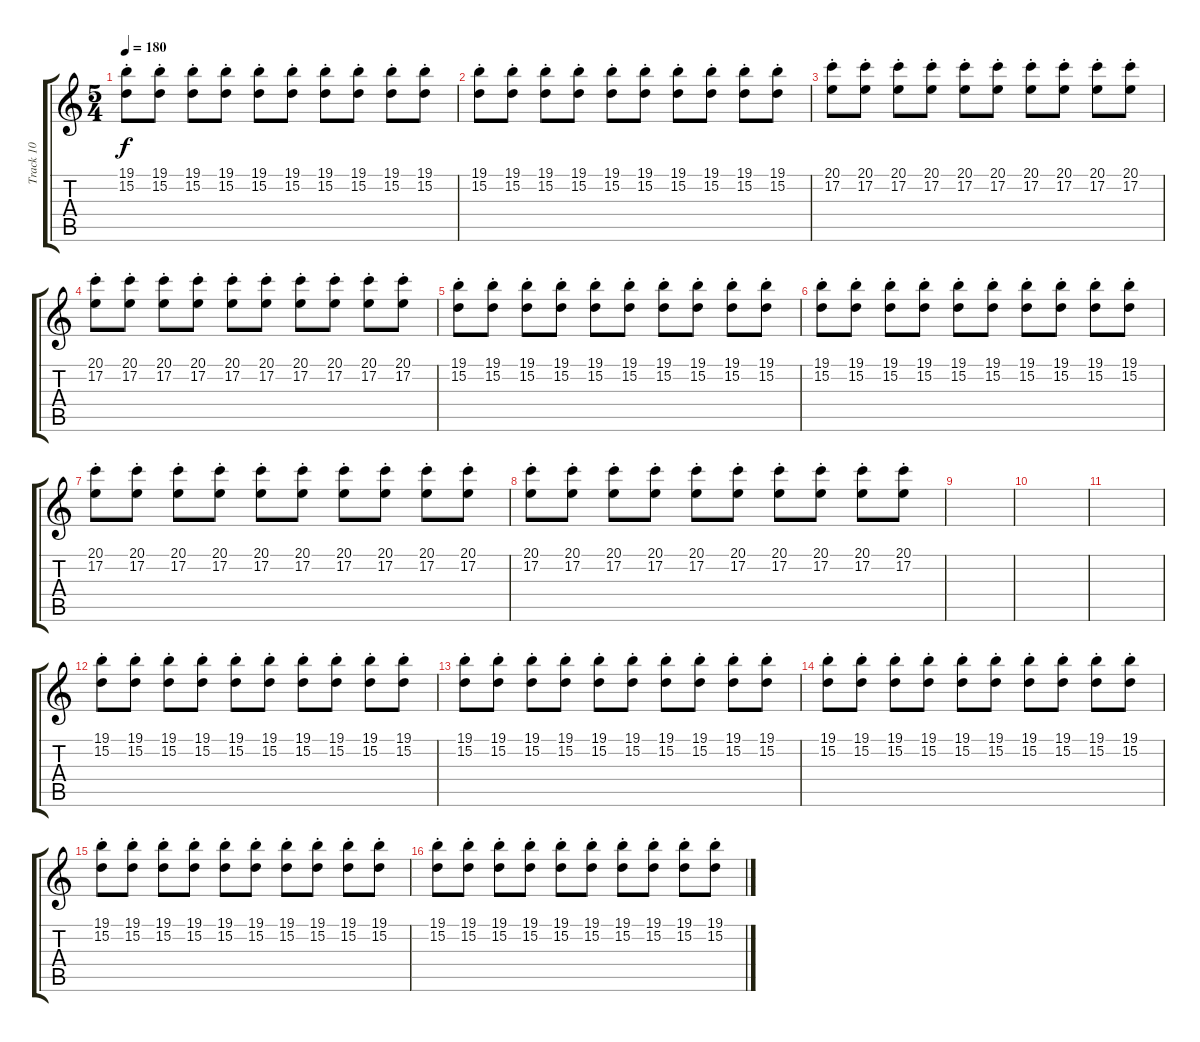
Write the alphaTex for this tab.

\track ("Track 10" "Track 10") {instrument violin}
\staff {score tabs}
\tuning (E4 B3 G3 D3 A2 E2) {hide}
\ts (5 4)
\tempo 180
\clef g2
\ks c
(19.1{st} 15.2{st}).8{dy f} (19.1{st} 15.2{st}).8 (19.1{st} 15.2{st}).8 (19.1{st} 15.2{st}).8 (19.1{st} 15.2{st}).8 (19.1{st} 15.2{st}).8 (19.1{st} 15.2{st}).8 (19.1{st} 15.2{st}).8 (19.1{st} 15.2{st}).8 (19.1{st} 15.2{st}).8 |
(19.1{st} 15.2{st}).8 (19.1{st} 15.2{st}).8 (19.1{st} 15.2{st}).8 (19.1{st} 15.2{st}).8 (19.1{st} 15.2{st}).8 (19.1{st} 15.2{st}).8 (19.1{st} 15.2{st}).8 (19.1{st} 15.2{st}).8 (19.1{st} 15.2{st}).8 (19.1{st} 15.2{st}).8 |
(20.1{st} 17.2{st}).8 (20.1{st} 17.2{st}).8 (20.1{st} 17.2{st}).8 (20.1{st} 17.2{st}).8 (20.1{st} 17.2{st}).8 (20.1{st} 17.2{st}).8 (20.1{st} 17.2{st}).8 (20.1{st} 17.2{st}).8 (20.1{st} 17.2{st}).8 (20.1{st} 17.2{st}).8 |
(20.1{st} 17.2{st}).8 (20.1{st} 17.2{st}).8 (20.1{st} 17.2{st}).8 (20.1{st} 17.2{st}).8 (20.1{st} 17.2{st}).8 (20.1{st} 17.2{st}).8 (20.1{st} 17.2{st}).8 (20.1{st} 17.2{st}).8 (20.1{st} 17.2{st}).8 (20.1{st} 17.2{st}).8 |
(19.1{st} 15.2{st}).8 (19.1{st} 15.2{st}).8 (19.1{st} 15.2{st}).8 (19.1{st} 15.2{st}).8 (19.1{st} 15.2{st}).8 (19.1{st} 15.2{st}).8 (19.1{st} 15.2{st}).8 (19.1{st} 15.2{st}).8 (19.1{st} 15.2{st}).8 (19.1{st} 15.2{st}).8 |
(19.1{st} 15.2{st}).8 (19.1{st} 15.2{st}).8 (19.1{st} 15.2{st}).8 (19.1{st} 15.2{st}).8 (19.1{st} 15.2{st}).8 (19.1{st} 15.2{st}).8 (19.1{st} 15.2{st}).8 (19.1{st} 15.2{st}).8 (19.1{st} 15.2{st}).8 (19.1{st} 15.2{st}).8 |
(20.1{st} 17.2{st}).8 (20.1{st} 17.2{st}).8 (20.1{st} 17.2{st}).8 (20.1{st} 17.2{st}).8 (20.1{st} 17.2{st}).8 (20.1{st} 17.2{st}).8 (20.1{st} 17.2{st}).8 (20.1{st} 17.2{st}).8 (20.1{st} 17.2{st}).8 (20.1{st} 17.2{st}).8 |
(20.1{st} 17.2{st}).8 (20.1{st} 17.2{st}).8 (20.1{st} 17.2{st}).8 (20.1{st} 17.2{st}).8 (20.1{st} 17.2{st}).8 (20.1{st} 17.2{st}).8 (20.1{st} 17.2{st}).8 (20.1{st} 17.2{st}).8 (20.1{st} 17.2{st}).8 (20.1{st} 17.2{st}).8 |
|
|
|
(19.1{st} 15.2{st}).8 (19.1{st} 15.2{st}).8 (19.1{st} 15.2{st}).8 (19.1{st} 15.2{st}).8 (19.1{st} 15.2{st}).8 (19.1{st} 15.2{st}).8 (19.1{st} 15.2{st}).8 (19.1{st} 15.2{st}).8 (19.1{st} 15.2{st}).8 (19.1{st} 15.2{st}).8 |
(19.1{st} 15.2{st}).8 (19.1{st} 15.2{st}).8 (19.1{st} 15.2{st}).8 (19.1{st} 15.2{st}).8 (19.1{st} 15.2{st}).8 (19.1{st} 15.2{st}).8 (19.1{st} 15.2{st}).8 (19.1{st} 15.2{st}).8 (19.1{st} 15.2{st}).8 (19.1{st} 15.2{st}).8 |
(19.1{st} 15.2{st}).8 (19.1{st} 15.2{st}).8 (19.1{st} 15.2{st}).8 (19.1{st} 15.2{st}).8 (19.1{st} 15.2{st}).8 (19.1{st} 15.2{st}).8 (19.1{st} 15.2{st}).8 (19.1{st} 15.2{st}).8 (19.1{st} 15.2{st}).8 (19.1{st} 15.2{st}).8 |
(19.1{st} 15.2{st}).8 (19.1{st} 15.2{st}).8 (19.1{st} 15.2{st}).8 (19.1{st} 15.2{st}).8 (19.1{st} 15.2{st}).8 (19.1{st} 15.2{st}).8 (19.1{st} 15.2{st}).8 (19.1{st} 15.2{st}).8 (19.1{st} 15.2{st}).8 (19.1{st} 15.2{st}).8 |
(19.1{st} 15.2{st}).8 (19.1{st} 15.2{st}).8 (19.1{st} 15.2{st}).8 (19.1{st} 15.2{st}).8 (19.1{st} 15.2{st}).8 (19.1{st} 15.2{st}).8 (19.1{st} 15.2{st}).8 (19.1{st} 15.2{st}).8 (19.1{st} 15.2{st}).8 (19.1{st} 15.2{st}).8
